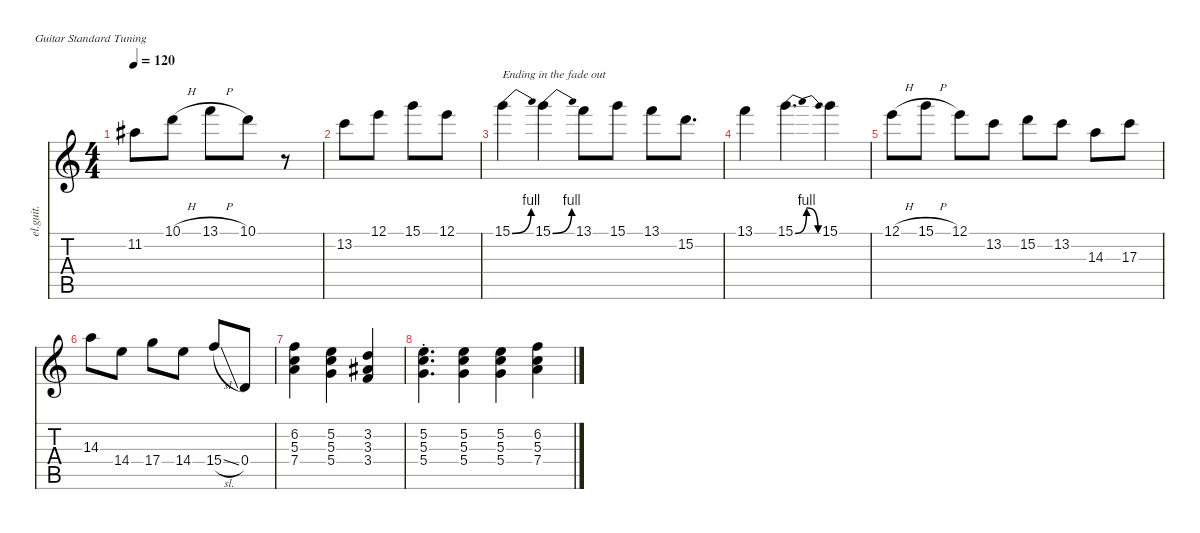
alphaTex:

\defaultSystemsLayout 4
\hideDynamics
\bracketExtendMode nobrackets
\track ("Lead" "el.guit.") {instrument electricguitarclean}
\staff {score tabs}
\tuning (E4 B3 G3 D3 A2 E2)
\ts (4 4)
\tempo 120
\clef g2
\ks c
11.2{acc #}.8{dy mf beam Down} 10.1{h}.8{beam Down} 13.1{h}.8{beam Down} 10.1.8{beam Down} r.8{beam Down} |
13.2.8{beam Down} 12.1.8{beam Down} 15.1.8{beam Down} 12.1.8{beam Down} |
15.1{be (bend 0 0 15 4)}.4{txt "Ending in the fade out" beam Down} 15.1{be (bend 0 0 15 4)}.4{beam Down} 13.1.8{beam Down} 15.1.8{beam Down} 13.1.8{beam Down} 15.2.8{d beam Down} |
13.1.4{beam Down} 15.1{be (bendrelease 0 0 10.2 4 20.4 4 30 0)}.4{d beam Down} 15.1.4{beam Down} |
12.1{h}.8{beam Down} 15.1{h}.8{beam Down} 12.1.8{beam Down} 13.2.8{beam Down} 15.2.8{beam Down} 13.2.8{beam Down} 14.3.8{beam Down} 17.3.8{beam Down} |
14.3.8{beam Down} 14.4.8{beam Down} 17.4.8{beam Down} 14.4.8{beam Down} 15.4{sl}.8{beam Up} 0.4.8{beam Up} |
(7.4 5.3 6.2).4{beam Down} (5.4 5.3 5.2).4{beam Down} (3.2 3.3{acc #} 3.4).4{beam Up} |
(5.4 5.3{st} 5.2).4{d beam Down} (5.4 5.3 5.2).4{beam Down} (5.4 5.3 5.2).4{beam Down} (7.4 5.3 6.2).4{beam Down}
